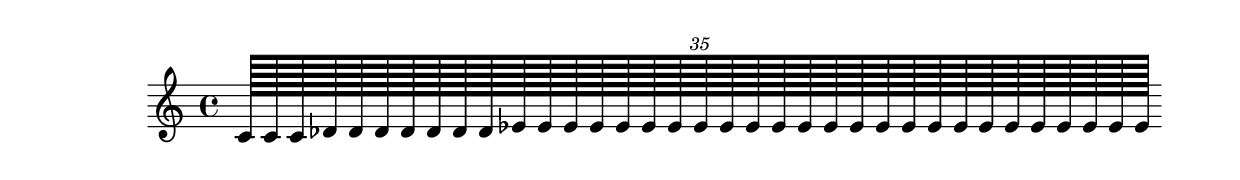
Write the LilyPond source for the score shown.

#(ly:set-option 'midi-extension "mid")
\version "2.12.3"
\include "english.ly"
\header{


}
%{

%}
melody = {
\clef treble
\key c \major
\cadenzaOn


  \times 32/35{ c'128[ c'128 c'128 df'128 df'128 df'128 df'128 df'128 df'128 df'128 ef'128 ef'128 ef'128 ef'128 ef'128 ef'128 ef'128 ef'128 ef'128 ef'128 ef'128 ef'128 ef'128 ef'128 ef'128 ef'128 ef'128 ef'128 ef'128 ef'128 ef'128 ef'128 ef'128 ef'128 ef'128] }   
 
}


text = \lyricmode {
                                   
}

\score{

<<
\new Voice = "one" {
\melody
}
\new Lyrics \lyricsto "one" \text
>>
\layout {
\context {
\Score
}
}
\midi {
\context {
\Score
tempoWholesPerMinute = #(ly:make-moment 200 4)
}
}
}